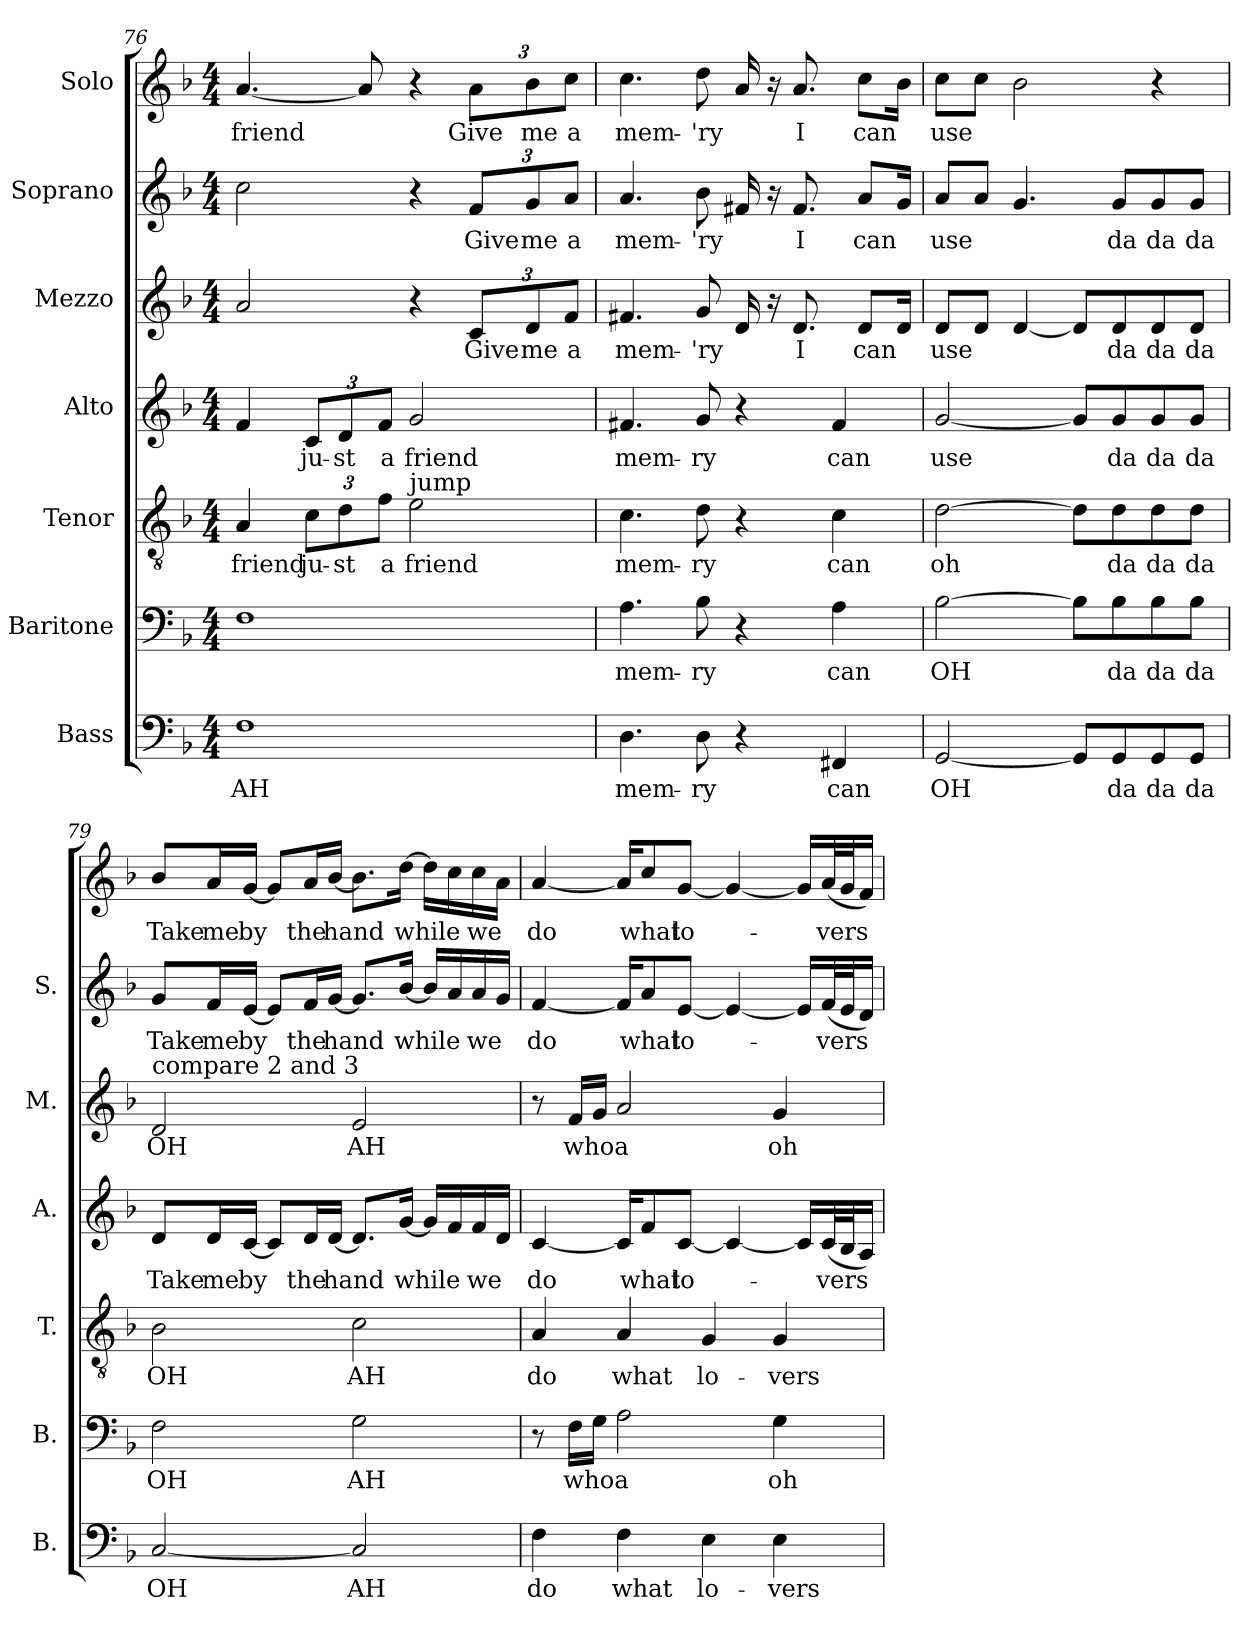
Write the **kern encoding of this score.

**kern	**text	**kern	**text	**kern	**text	**kern	**text	**kern	**text	**kern	**text	**kern	**text
*part7	*part7	*part6	*part6	*part5	*part5	*part4	*part4	*part3	*part3	*part2	*part2	*part1	*part1
*staff7	*staff7	*staff6	*staff6	*staff5	*staff5	*staff4	*staff4	*staff3	*staff3	*staff2	*staff2	*staff1	*staff1
*I"Bass	*	*I"Baritone	*	*I"Tenor	*	*I"Alto	*	*I"Mezzo	*	*I"Soprano	*	*I"Solo	*
*I'B.	*	*I'B.	*	*I'T.	*	*I'A.	*	*I'M.	*	*I'S.	*	*	*
!!LO:PB:g=z
*clefF4	*	*clefF4	*	*clefGv2	*	*clefG2	*	*clefG2	*	*clefG2	*	*clefG2	*
*k[b-]	*	*k[b-]	*	*k[b-]	*	*k[b-]	*	*k[b-]	*	*k[b-]	*	*k[b-]	*
*M4/4	*	*M4/4	*	*M4/4	*	*M4/4	*	*M4/4	*	*M4/4	*	*M4/4	*
=76	=76	=76	=76	=76	=76	=76	=76	=76	=76	=76	=76	=76	=76
1F	AH	1F	.	4A/	friend	4f/	.	2a/	.	2cc\	.	[4.a/	friend
*	*	*	*	*Xbrackettup	*	*Xbrackettup	*	*	*	*	*	*	*
.	.	.	.	12c\L	ju-	12c/L	ju-	.	.	.	.	.	.
.	.	.	.	12d\	-st	12d/	-st	.	.	.	.	.	.
.	.	.	.	.	.	.	.	.	.	.	.	8a/]	.
.	.	.	.	12f\J	a	12f/J	a	.	.	.	.	.	.
!	!	!	!	!LO:TX:a:t=jump	!	!	!	!	!	!	!	!	!
.	.	.	.	2e\	friend	2g/	friend	4r	.	4r	.	4r	.
*	*	*	*	*	*	*	*	*Xbrackettup	*	*Xbrackettup	*	*Xbrackettup	*
.	.	.	.	.	.	.	.	12c/L	Give	12f/L	Give	12a\L	Give
.	.	.	.	.	.	.	.	12d/	me	12g/	me	12b-\	me
.	.	.	.	.	.	.	.	12f/J	a	12a/J	a	12cc\J	a
=77	=77	=77	=77	=77	=77	=77	=77	=77	=77	=77	=77	=77	=77
4.D\	mem-	4.A\	mem-	4.c\	mem-	4.f#X/	mem-	4.f#X/	mem-	4.a/	mem-	4.cc\	mem-
8D\	-ry	8B-\	-ry	8d\	-ry	8g/	-ry	8g/	-'ry	8b-\	-'ry	8dd\	-'ry
4r	.	4r	.	4r	.	4r	.	16d/	.	16f#X/	.	16a/	.
.	.	.	.	.	.	.	.	16r	.	16r	.	16r	.
.	.	.	.	.	.	.	.	8.d/	I	8.f#/	I	8.a/	I
4FF#X/	can	4A\	can	4c\	can	4f#/	can	.	.	.	.	.	.
.	.	.	.	.	.	.	.	8d/L	can	8a/L	can	8cc\L	can
.	.	.	.	.	.	.	.	16d/Jk	.	16g/Jk	.	16b-\Jk	.
=78	=78	=78	=78	=78	=78	=78	=78	=78	=78	=78	=78	=78	=78
[2GG/	OH	[2B-\	OH	[2d\	oh	[2g/	use	8d/L	use	8a/L	use	8cc\L	use
.	.	.	.	.	.	.	.	8d/J	.	8a/J	.	8cc\J	.
.	.	.	.	.	.	.	.	[4d/	.	4.g/	.	2b-\	.
8GG/L]	.	8B-\L]	.	8d\L]	.	8g/L]	.	8d/L]	.	.	.	.	.
8GG/	da	8B-\	da	8d\	da	8g/	da	8d/	da	8g/L	da	.	.
8GG/	da	8B-\	da	8d\	da	8g/	da	8d/	da	8g/	da	4r	.
8GG/J	da	8B-\J	da	8d\J	da	8g/J	da	8d/J	da	8g/J	da	.	.
=79	=79	=79	=79	=79	=79	=79	=79	=79	=79	=79	=79	=79	=79
!	!	!	!	!	!	!	!	!LO:TX:a:t=compare 2 and 3	!	!	!	!	!
[2C/	OH	2F\	OH	2B-\	OH	8d/L	Take	2d/	OH	8g/L	Take	8b-/L	Take
.	.	.	.	.	.	16d/L	me	.	.	16f/L	me	16a/L	me
.	.	.	.	.	.	[16c/JJ	by	.	.	[16e/JJ	by	[16g/JJ	by
.	.	.	.	.	.	8c/L]	.	.	.	8e/L]	.	8g/L]	.
.	.	.	.	.	.	16d/L	the	.	.	16f/L	the	16a/L	the
.	.	.	.	.	.	[16d/JJ	hand	.	.	[16g/JJ	hand	[16b-/JJ	hand
2C/]	AH	2G\	AH	2c\	AH	8.d/L]	.	2e/	AH	8.g/L]	.	8.b-\L]	.
.	.	.	.	.	.	[16g/Jk	while	.	.	[16b-/Jk	while	[16dd\Jk	while
.	.	.	.	.	.	16g/LL]	.	.	.	16b-/LL]	.	16dd\LL]	.
.	.	.	.	.	.	16f/	.	.	.	16a/	.	16cc\	.
.	.	.	.	.	.	16f/	we	.	.	16a/	we	16cc\	we
.	.	.	.	.	.	16d/JJ	.	.	.	16g/JJ	.	16a\JJ	.
!!LO:LB:g=z
=80	=80	=80	=80	=80	=80	=80	=80	=80	=80	=80	=80	=80	=80
4F\	do	8r	.	4A/	do	[4c/	do	8r	.	[4f/	do	[4a/	do
.	.	16F\LL	whoa	.	.	.	.	16f/LL	whoa	.	.	.	.
.	.	16G\JJ	.	.	.	.	.	16g/JJ	.	.	.	.	.
4F\	what	2A\	.	4A/	what	16c/KL]	.	2a/	.	16f/KL]	.	16a/KL]	.
.	.	.	.	.	.	8f/	what	.	.	8a/	what	8cc/	what
.	.	.	.	.	.	[8c/J	lo-	.	.	[8e/J	lo-	[8g/J	lo-
4E\	lo-	.	.	4G/	lo-	.	.	.	.	.	.	.	.
.	.	.	.	.	.	4c/_	.	.	.	4e/_	.	4g/_	.
4E\	-vers	4G\	oh	4G/	-vers	.	.	4g/	oh	.	.	.	.
.	.	.	.	.	.	16c/LL]	.	.	.	16e/LL]	.	16g/LL]	.
.	.	.	.	.	.	(32c/L	-vers	.	.	(32f/L	-vers	(32a/L	-vers
.	.	.	.	.	.	32B-/J	.	.	.	32e/J	.	32g/J	.
.	.	.	.	.	.	16A/JJ)	.	.	.	16d/JJ)	.	16f/JJ)	.
=	=	=	=	=	=	=	=	=	=	=	=	=	=
*-	*-	*-	*-	*-	*-	*-	*-	*-	*-	*-	*-	*-	*-
